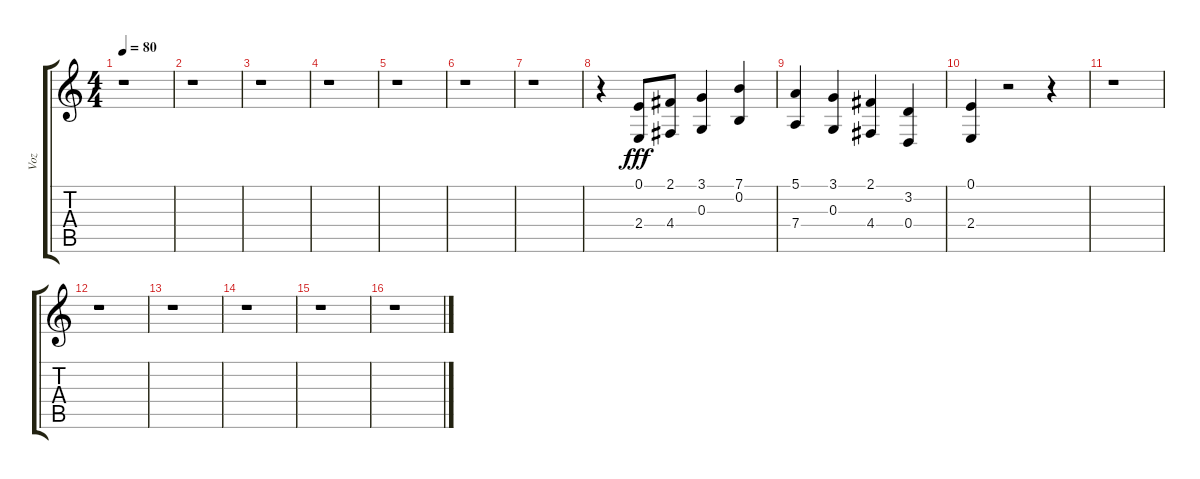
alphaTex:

\track ("Voz" "Voz") {instrument synthstrings2}
\staff {score tabs}
\tuning (E4 B3 G3 D3 A2 E2) {hide}
\ts (4 4)
\tempo 80
\clef g2
\ks c
r.1{dy fff} |
r.1 |
r.1 |
r.1 |
r.1 |
r.1 |
r.1 |
r.4 (0.1 2.4).8 (2.1 4.4).8 (3.1 0.3).4 (7.1 0.2).4 |
(5.1 7.4).4 (3.1 0.3).4 (2.1 4.4).4 (3.2 0.4).4 |
(0.1 2.4).4 r.2 r.4 |
r.1 |
r.1 |
r.1 |
r.1 |
r.1 |
r.1
